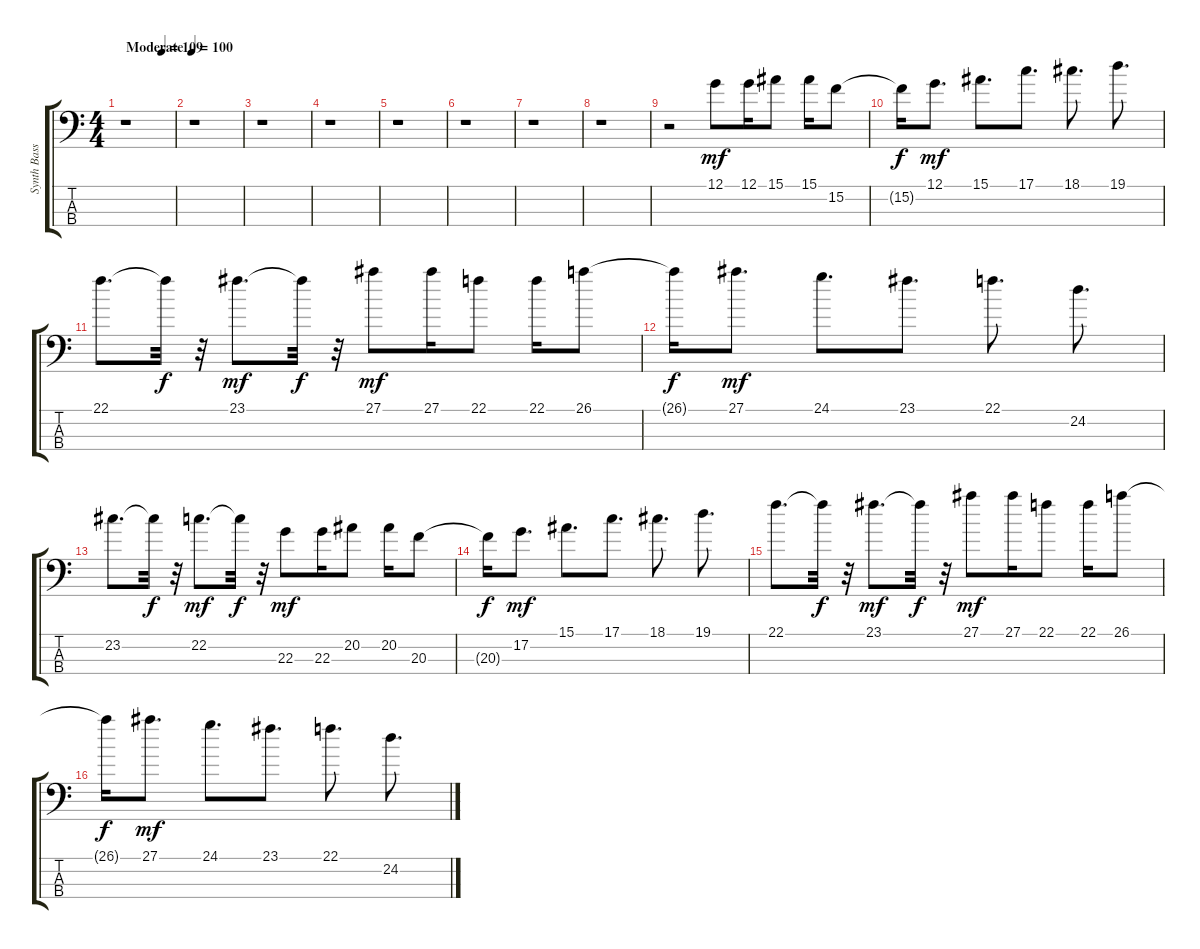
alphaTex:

\track ("Synth Bass 2" "Synth Bass") {instrument synthbass2}
\staff {score tabs}
\tuning (G2 D2 A1 E1) {hide}
\ts (4 4)
\tempo (100 "Moderate")
\tempo (109 0.75)
\tempo (100 "Moderate")
\clef f4
\ks c
r.1{dy mf instrument synthbass2} |
r.1 |
r.1 |
r.1 |
r.1 |
r.1 |
r.1 |
r.1 |
r.2 12.1.8 12.1.16 15.1.8 15.1.16 15.2.8 |
15.2{t}.16{dy f} 12.1.8{d dy mf} 15.1.8{d} 17.1.8{d} 18.1.8{d} 19.1.8{d} |
22.1.8{d} 22.1{t}.32{dy f} r.32 23.1.8{d dy mf} 23.1{t}.32{dy f} r.32 27.1.8{dy mf} 27.1.16 22.1.8 22.1.16 26.1.8 |
26.1{t}.16{dy f} 27.1.8{d dy mf} 24.1.8{d} 23.1.8{d} 22.1.8{d} 24.2.8{d} |
23.2.8{d} 23.2{t}.32{dy f} r.32 22.2.8{d dy mf} 22.2{t}.32{dy f} r.32 22.3.8{dy mf} 22.3.16 20.2.8 20.2.16 20.3.8 |
20.3{t}.16{dy f} 17.2.8{d dy mf} 15.1.8{d} 17.1.8{d} 18.1.8{d} 19.1.8{d} |
22.1.8{d} 22.1{t}.32{dy f} r.32 23.1.8{d dy mf} 23.1{t}.32{dy f} r.32 27.1.8{dy mf} 27.1.16 22.1.8 22.1.16 26.1.8 |
26.1{t}.16{dy f} 27.1.8{d dy mf} 24.1.8{d} 23.1.8{d} 22.1.8{d} 24.2.8{d}
